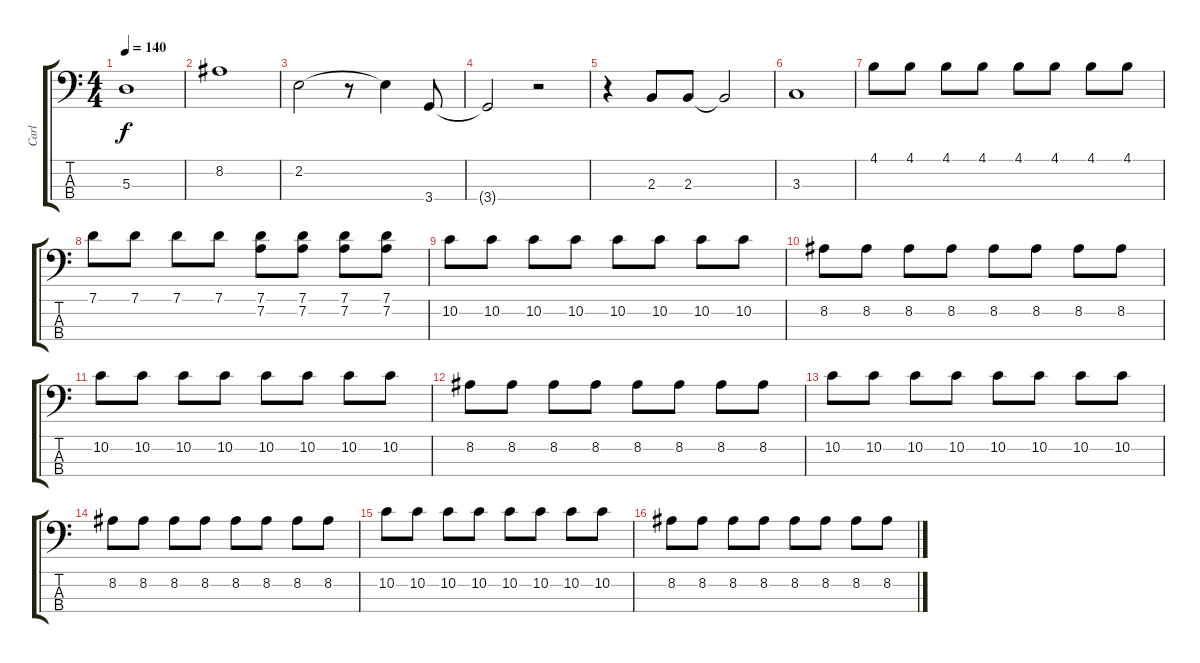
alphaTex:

\track ("Carl " "Carl ") {instrument electricbasspick}
\staff {score tabs}
\tuning (G2 D2 A1 E1) {hide}
\ts (4 4)
\tempo 140
\clef f4
\ks c
5.3{t}.1{dy f} |
8.2.1 |
2.2.2 r.8 2.2{t}.4 3.4.8 |
3.4{t}.2 r.2 |
r.4 2.3.8 2.3.8 2.3{t}.2 |
3.3.1 |
4.1.8 4.1.8 4.1.8 4.1.8 4.1.8 4.1.8 4.1.8 4.1.8 |
7.1.8 7.1.8 7.1.8 7.1.8 (7.1 7.2).8 (7.1 7.2).8 (7.1 7.2).8 (7.1 7.2).8 |
10.2.8 10.2.8 10.2.8 10.2.8 10.2.8 10.2.8 10.2.8 10.2.8 |
8.2.8 8.2.8 8.2.8 8.2.8 8.2.8 8.2.8 8.2.8 8.2.8 |
10.2.8 10.2.8 10.2.8 10.2.8 10.2.8 10.2.8 10.2.8 10.2.8 |
8.2.8 8.2.8 8.2.8 8.2.8 8.2.8 8.2.8 8.2.8 8.2.8 |
10.2.8 10.2.8 10.2.8 10.2.8 10.2.8 10.2.8 10.2.8 10.2.8 |
8.2.8 8.2.8 8.2.8 8.2.8 8.2.8 8.2.8 8.2.8 8.2.8 |
10.2.8 10.2.8 10.2.8 10.2.8 10.2.8 10.2.8 10.2.8 10.2.8 |
8.2.8 8.2.8 8.2.8 8.2.8 8.2.8 8.2.8 8.2.8 8.2.8
